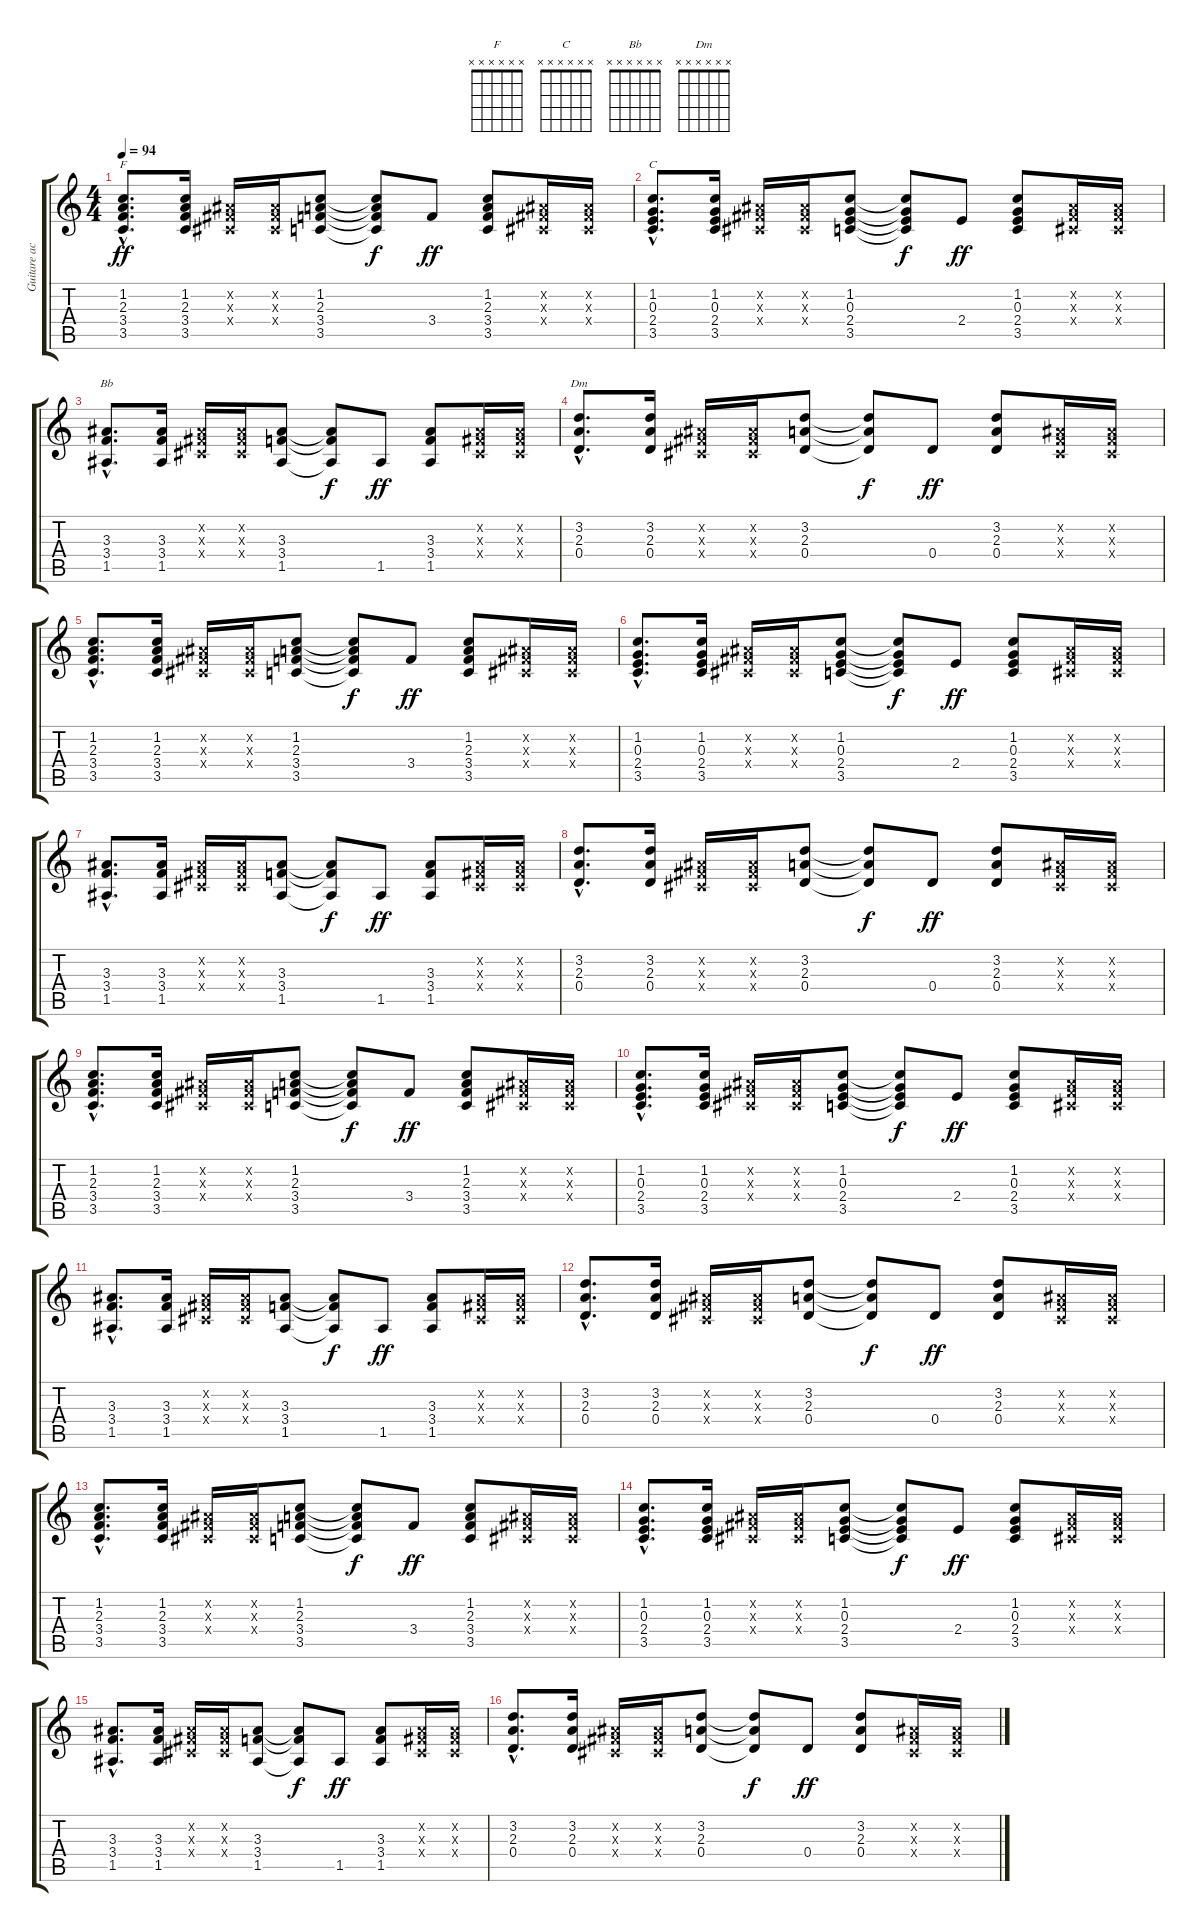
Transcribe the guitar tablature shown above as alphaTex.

\track ("Guitare acoustique" "Guitare ac") {instrument acousticguitarsteel}
\staff {score tabs}
\tuning (E4 B3 G3 D3 A2 E2) {hide}
\chord ("F" x x x x x x) {firstfret 0}
\chord ("C" x x x x x x) {firstfret 0}
\chord ("Bb" x x x x x x) {firstfret 0}
\chord ("Dm" x x x x x x) {firstfret 0}
\ts (4 4)
\tempo 94
\clef g2
\ks c
(1.2{hac} 2.3{hac} 3.4{hac} 3.5{hac}).8{d ch "F" dy ff} (1.2 2.3 3.4 3.5).16 (-1.2{x} -1.3{x} -1.4{x}).16 (-1.2{x} -1.3{x} -1.4{x}).16 (1.2 2.3 3.4 3.5).8 (1.2{t} 2.3{t} 3.4{t} 3.5{t}).8{dy f} 3.4.8{dy ff} (1.2 2.3 3.4 3.5).8 (-1.2{x} -1.3{x} -1.4{x}).16 (-1.2{x} -1.3{x} -1.4{x}).16 |
(1.2{hac} 0.3{hac} 2.4{hac} 3.5{hac}).8{d ch "C"} (1.2 0.3 2.4 3.5).16 (-1.2{x} -1.3{x} -1.4{x}).16 (-1.2{x} -1.3{x} -1.4{x}).16 (1.2 0.3 2.4 3.5).8 (1.2{t} 0.3{t} 2.4{t} 3.5{t}).8{dy f} 2.4.8{dy ff} (1.2 0.3 2.4 3.5).8 (-1.2{x} -1.3{x} -1.4{x}).16 (-1.2{x} -1.3{x} -1.4{x}).16 |
(3.3{hac} 3.4{hac} 1.5{hac}).8{d ch "Bb"} (3.3 3.4 1.5).16 (-1.2{x} -1.3{x} -1.4{x}).16 (-1.2{x} -1.3{x} -1.4{x}).16 (3.3 3.4 1.5).8 (3.3{t} 3.4{t} 1.5{t}).8{dy f} 1.5.8{dy ff} (3.3 3.4 1.5).8 (-1.2{x} -1.3{x} -1.4{x}).16 (-1.2{x} -1.3{x} -1.4{x}).16 |
(3.2{hac} 2.3{hac} 0.4{hac}).8{d ch "Dm"} (3.2 2.3 0.4).16 (-1.2{x} -1.3{x} -1.4{x}).16 (-1.2{x} -1.3{x} -1.4{x}).16 (3.2 2.3 0.4).8 (3.2{t} 2.3{t} 0.4{t}).8{dy f} 0.4.8{dy ff} (3.2 2.3 0.4).8 (-1.2{x} -1.3{x} -1.4{x}).16 (-1.2{x} -1.3{x} -1.4{x}).16 |
(1.2{hac} 2.3{hac} 3.4{hac} 3.5{hac}).8{d} (1.2 2.3 3.4 3.5).16 (-1.2{x} -1.3{x} -1.4{x}).16 (-1.2{x} -1.3{x} -1.4{x}).16 (1.2 2.3 3.4 3.5).8 (1.2{t} 2.3{t} 3.4{t} 3.5{t}).8{dy f} 3.4.8{dy ff} (1.2 2.3 3.4 3.5).8 (-1.2{x} -1.3{x} -1.4{x}).16 (-1.2{x} -1.3{x} -1.4{x}).16 |
(1.2{hac} 0.3{hac} 2.4{hac} 3.5{hac}).8{d} (1.2 0.3 2.4 3.5).16 (-1.2{x} -1.3{x} -1.4{x}).16 (-1.2{x} -1.3{x} -1.4{x}).16 (1.2 0.3 2.4 3.5).8 (1.2{t} 0.3{t} 2.4{t} 3.5{t}).8{dy f} 2.4.8{dy ff} (1.2 0.3 2.4 3.5).8 (-1.2{x} -1.3{x} -1.4{x}).16 (-1.2{x} -1.3{x} -1.4{x}).16 |
(3.3{hac} 3.4{hac} 1.5{hac}).8{d} (3.3 3.4 1.5).16 (-1.2{x} -1.3{x} -1.4{x}).16 (-1.2{x} -1.3{x} -1.4{x}).16 (3.3 3.4 1.5).8 (3.3{t} 3.4{t} 1.5{t}).8{dy f} 1.5.8{dy ff} (3.3 3.4 1.5).8 (-1.2{x} -1.3{x} -1.4{x}).16 (-1.2{x} -1.3{x} -1.4{x}).16 |
(3.2{hac} 2.3{hac} 0.4{hac}).8{d} (3.2 2.3 0.4).16 (-1.2{x} -1.3{x} -1.4{x}).16 (-1.2{x} -1.3{x} -1.4{x}).16 (3.2 2.3 0.4).8 (3.2{t} 2.3{t} 0.4{t}).8{dy f} 0.4.8{dy ff} (3.2 2.3 0.4).8 (-1.2{x} -1.3{x} -1.4{x}).16 (-1.2{x} -1.3{x} -1.4{x}).16 |
(1.2{hac} 2.3{hac} 3.4{hac} 3.5{hac}).8{d} (1.2 2.3 3.4 3.5).16 (-1.2{x} -1.3{x} -1.4{x}).16 (-1.2{x} -1.3{x} -1.4{x}).16 (1.2 2.3 3.4 3.5).8 (1.2{t} 2.3{t} 3.4{t} 3.5{t}).8{dy f} 3.4.8{dy ff} (1.2 2.3 3.4 3.5).8 (-1.2{x} -1.3{x} -1.4{x}).16 (-1.2{x} -1.3{x} -1.4{x}).16 |
(1.2{hac} 0.3{hac} 2.4{hac} 3.5{hac}).8{d} (1.2 0.3 2.4 3.5).16 (-1.2{x} -1.3{x} -1.4{x}).16 (-1.2{x} -1.3{x} -1.4{x}).16 (1.2 0.3 2.4 3.5).8 (1.2{t} 0.3{t} 2.4{t} 3.5{t}).8{dy f} 2.4.8{dy ff} (1.2 0.3 2.4 3.5).8 (-1.2{x} -1.3{x} -1.4{x}).16 (-1.2{x} -1.3{x} -1.4{x}).16 |
(3.3{hac} 3.4{hac} 1.5{hac}).8{d} (3.3 3.4 1.5).16 (-1.2{x} -1.3{x} -1.4{x}).16 (-1.2{x} -1.3{x} -1.4{x}).16 (3.3 3.4 1.5).8 (3.3{t} 3.4{t} 1.5{t}).8{dy f} 1.5.8{dy ff} (3.3 3.4 1.5).8 (-1.2{x} -1.3{x} -1.4{x}).16 (-1.2{x} -1.3{x} -1.4{x}).16 |
(3.2{hac} 2.3{hac} 0.4{hac}).8{d} (3.2 2.3 0.4).16 (-1.2{x} -1.3{x} -1.4{x}).16 (-1.2{x} -1.3{x} -1.4{x}).16 (3.2 2.3 0.4).8 (3.2{t} 2.3{t} 0.4{t}).8{dy f} 0.4.8{dy ff} (3.2 2.3 0.4).8 (-1.2{x} -1.3{x} -1.4{x}).16 (-1.2{x} -1.3{x} -1.4{x}).16 |
(1.2{hac} 2.3{hac} 3.4{hac} 3.5{hac}).8{d} (1.2 2.3 3.4 3.5).16 (-1.2{x} -1.3{x} -1.4{x}).16 (-1.2{x} -1.3{x} -1.4{x}).16 (1.2 2.3 3.4 3.5).8 (1.2{t} 2.3{t} 3.4{t} 3.5{t}).8{dy f} 3.4.8{dy ff} (1.2 2.3 3.4 3.5).8 (-1.2{x} -1.3{x} -1.4{x}).16 (-1.2{x} -1.3{x} -1.4{x}).16 |
(1.2{hac} 0.3{hac} 2.4{hac} 3.5{hac}).8{d} (1.2 0.3 2.4 3.5).16 (-1.2{x} -1.3{x} -1.4{x}).16 (-1.2{x} -1.3{x} -1.4{x}).16 (1.2 0.3 2.4 3.5).8 (1.2{t} 0.3{t} 2.4{t} 3.5{t}).8{dy f} 2.4.8{dy ff} (1.2 0.3 2.4 3.5).8 (-1.2{x} -1.3{x} -1.4{x}).16 (-1.2{x} -1.3{x} -1.4{x}).16 |
(3.3{hac} 3.4{hac} 1.5{hac}).8{d} (3.3 3.4 1.5).16 (-1.2{x} -1.3{x} -1.4{x}).16 (-1.2{x} -1.3{x} -1.4{x}).16 (3.3 3.4 1.5).8 (3.3{t} 3.4{t} 1.5{t}).8{dy f} 1.5.8{dy ff} (3.3 3.4 1.5).8 (-1.2{x} -1.3{x} -1.4{x}).16 (-1.2{x} -1.3{x} -1.4{x}).16 |
(3.2{hac} 2.3{hac} 0.4{hac}).8{d} (3.2 2.3 0.4).16 (-1.2{x} -1.3{x} -1.4{x}).16 (-1.2{x} -1.3{x} -1.4{x}).16 (3.2 2.3 0.4).8 (3.2{t} 2.3{t} 0.4{t}).8{dy f} 0.4.8{dy ff} (3.2 2.3 0.4).8 (-1.2{x} -1.3{x} -1.4{x}).16 (-1.2{x} -1.3{x} -1.4{x}).16
